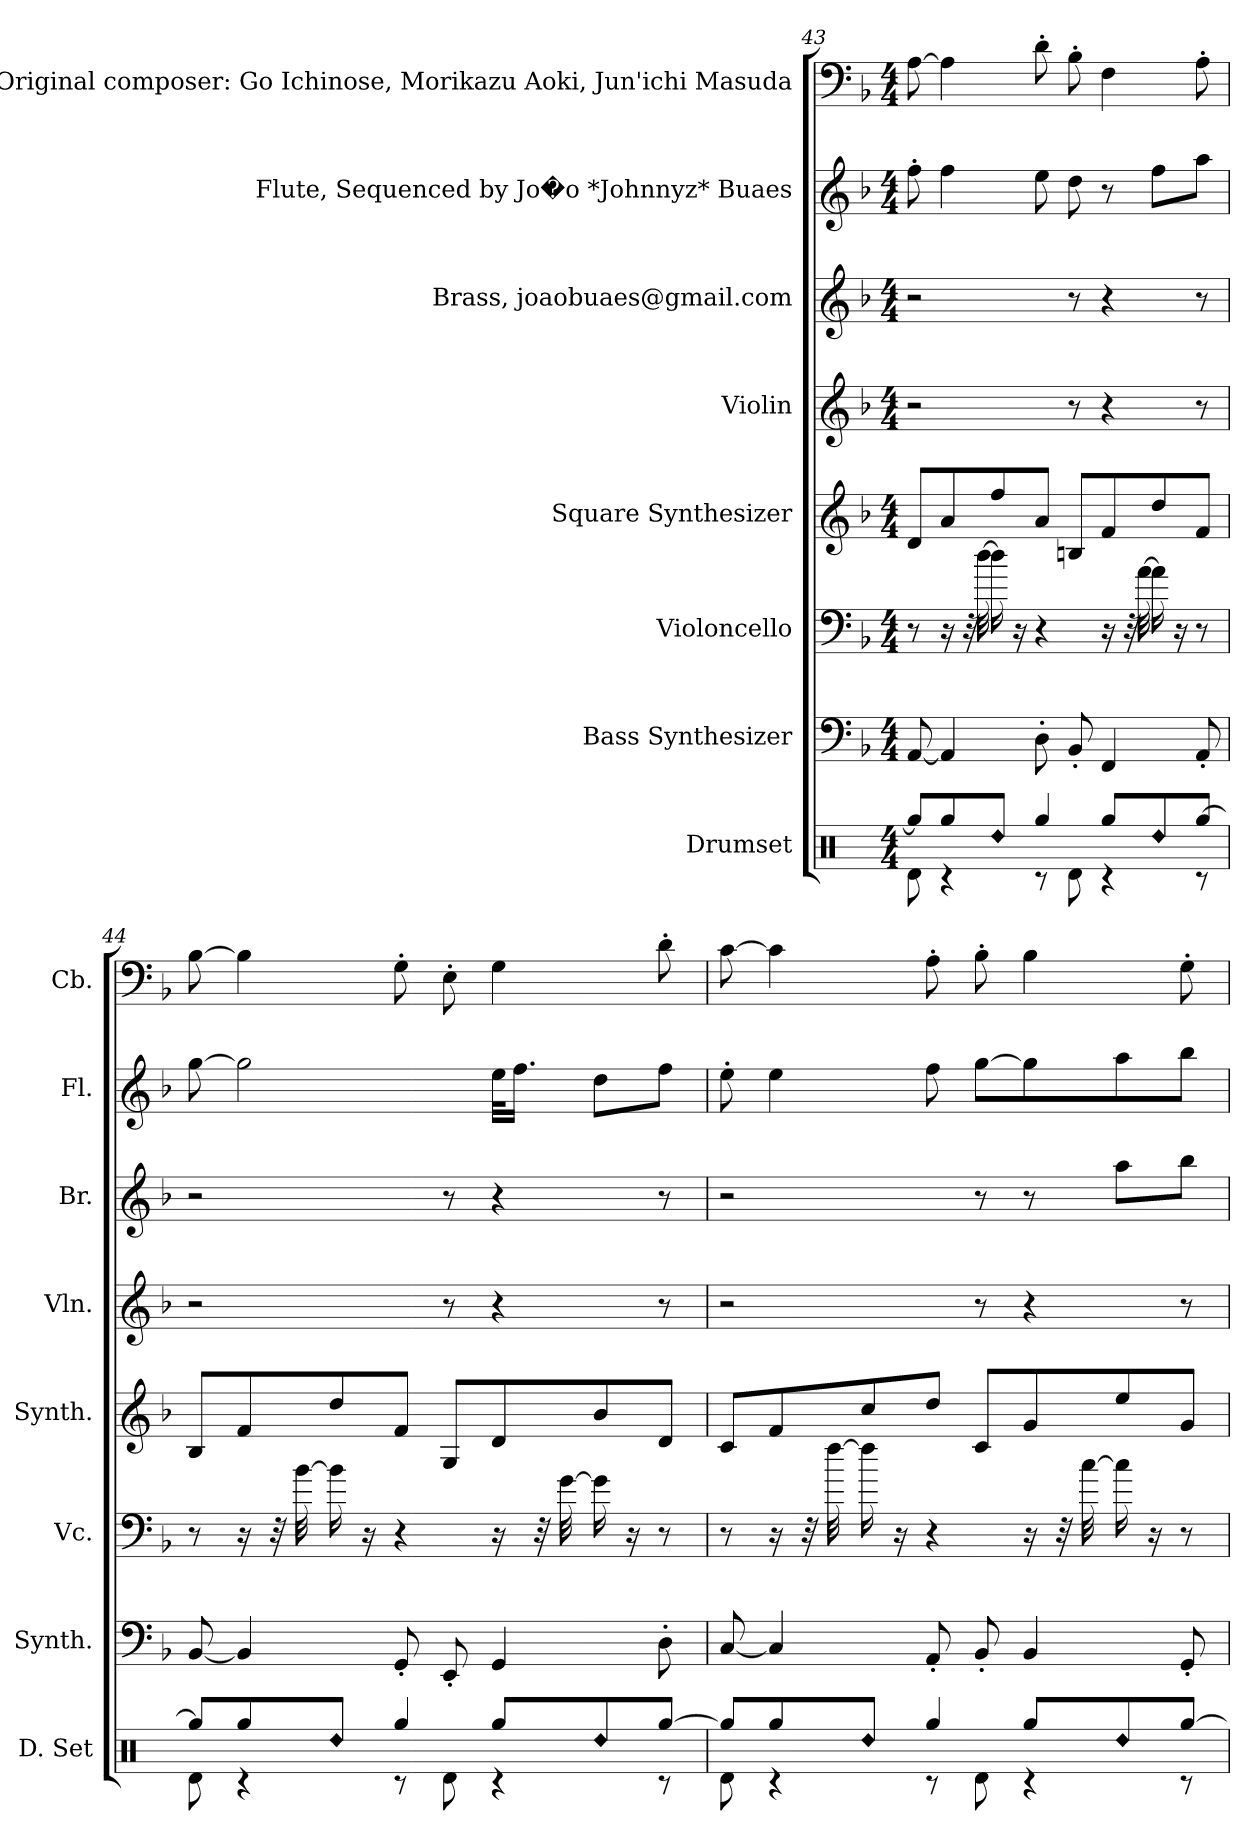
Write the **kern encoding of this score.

**kern	**kern	**kern	**kern	**kern	**kern	**kern	**kern
*part8	*part7	*part6	*part5	*part4	*part3	*part2	*part1
*staff8	*staff7	*staff6	*staff5	*staff4	*staff3	*staff2	*staff1
*I"Drumset	*I"Bass Synthesizer	*I"Violoncello	*I"Square Synthesizer	*I"Violin	*I"Brass, joaobuaes@gmail.com	*I"Flute, Sequenced by Jo�o *Johnnyz* Buaes	*I"Contrabass, Original composer: Go Ichinose, Morikazu Aoki, Jun'ichi Masuda
*I'D. Set	*I'Synth.	*I'Vc.	*I'Synth.	*I'Vln.	*I'Br.	*I'Fl.	*I'Cb.
!!LO:PB:g=z
*clefX	*clefF4	*clefF4	*clefG2	*clefG2	*clefG2	*clefG2	*clefF4
*	*	*	*	*	*	*	*ITrd7c12
*k[]	*k[b-]	*k[b-]	*k[b-]	*k[b-]	*k[b-]	*k[b-]	*k[b-]
*M4/4	*M4/4	*M4/4	*M4/4	*M4/4	*M4/4	*M4/4	*M4/4
=43	=43	=43	=43	=43	=43	=43	=43
*^	*	*	*	*	*	*	*
8Rgg/L]	8Rd\	[8AA/	8r	8d/L	2r	2r	8ff'\	[8AA\
8Rgg/	4r	4AA/]	16r	8a/	.	.	4ff\	4AA\]
.	.	.	32r	.	.	.	.	.
.	.	.	[32dd\	.	.	.	.	.
!LO:N:head=diamond	!	!	!	!	!	!	!	!
8Rdd/J	.	.	16dd\]	8ff/	.	.	.	.
.	.	.	16r	.	.	.	.	.
4Rgg/	8r	8D'\	4r	8a/J	.	.	8ee\	8D'\
.	8Rd\	8BB-'/	.	8Bn/L	8r	8r	8dd\	8BB-'\
8Rgg/L	4r	4FF/	16r	8f/	4r	4r	8r	4FF\
.	.	.	32r	.	.	.	.	.
.	.	.	[32a\	.	.	.	.	.
!LO:N:head=diamond	!	!	!	!	!	!	!	!
8Rdd/	.	.	16a\]	8dd/	.	.	8ff\L	.
.	.	.	16r	.	.	.	.	.
[8Rgg/J	8r	8AA'/	8r	8f/J	8r	8r	8aa\J	8AA'\
=44	=44	=44	=44	=44	=44	=44	=44	=44
8Rgg/L]	8Rd\	[8BB-/	8r	8B-/L	2r	2r	[8gg\	[8BB-\
8Rgg/	4r	4BB-/]	16r	8f/	.	.	2gg\]	4BB-\]
.	.	.	32r	.	.	.	.	.
.	.	.	[32b-\	.	.	.	.	.
!LO:N:head=diamond	!	!	!	!	!	!	!	!
8Rdd/J	.	.	16b-\]	8dd/	.	.	.	.
.	.	.	16r	.	.	.	.	.
4Rgg/	8r	8GG'/	4r	8f/J	.	.	.	8GG'\
.	8Rd\	8EE'/	.	8G/L	8r	8r	.	8EE'\
8Rgg/L	4r	4GG/	16r	8d/	4r	4r	32ee\KLL	4GG\
.	.	.	.	.	.	.	16.ff\JJ	.
.	.	.	32r	.	.	.	.	.
.	.	.	[32g\	.	.	.	.	.
!LO:N:head=diamond	!	!	!	!	!	!	!	!
8Rdd/	.	.	16g\]	8b-/	.	.	8dd\L	.
.	.	.	16r	.	.	.	.	.
[8Rgg/J	8r	8D'\	8r	8d/J	8r	8r	8ff\J	8D'\
!!LO:PB:g=z
=45	=45	=45	=45	=45	=45	=45	=45	=45
8Rgg/L]	8Rd\	[8C/	8r	8c/L	2r	2r	8ee'\	[8C\
8Rgg/	4r	4C/]	16r	8f/	.	.	4ee\	4C\]
.	.	.	32r	.	.	.	.	.
.	.	.	[32ff\	.	.	.	.	.
!LO:N:head=diamond	!	!	!	!	!	!	!	!
8Rdd/J	.	.	16ff\]	8cc/	.	.	.	.
.	.	.	16r	.	.	.	.	.
4Rgg/	8r	8AA'/	4r	8dd/J	.	.	8ff\	8AA'\
.	8Rd\	8BB-'/	.	8c/L	8r	8r	[8gg\L	8BB-'\
8Rgg/L	4r	4BB-/	16r	8g/	4r	8r	8gg\]	4BB-\
.	.	.	32r	.	.	.	.	.
.	.	.	[32cc\	.	.	.	.	.
!LO:N:head=diamond	!	!	!	!	!	!	!	!
8Rdd/	.	.	16cc\]	8ee/	.	8aa\L	8aa\	.
.	.	.	16r	.	.	.	.	.
[8Rgg/J	8r	8GG'/	8r	8g/J	8r	8bb-\J	8bb-\J	8GG'\
*v	*v	*	*	*	*	*	*	*
=	=	=	=	=	=	=	=
*-	*-	*-	*-	*-	*-	*-	*-
